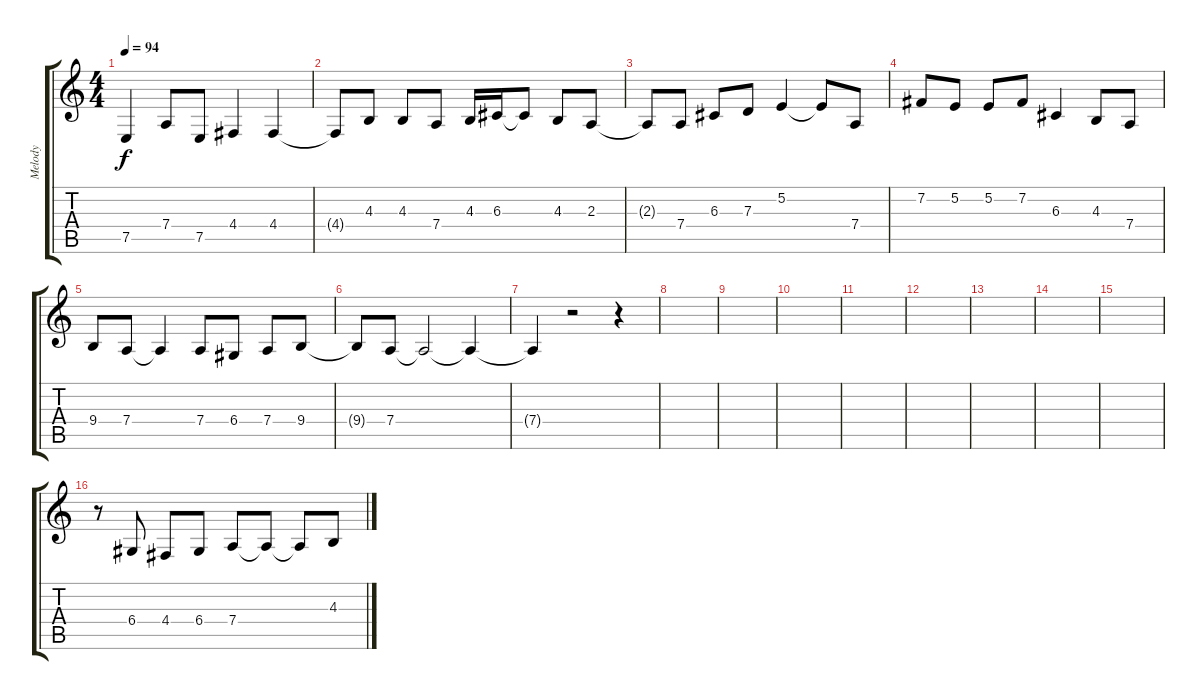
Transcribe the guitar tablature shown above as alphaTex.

\track ("Melody" "Melody") {instrument sitar}
\staff {score tabs}
\tuning (E4 B3 G3 D3 A2 E2) {hide}
\ts (4 4)
\tempo 94
\clef g2
\ks c
7.5{t}.4{dy f} 7.4.8 7.5.8 4.4.4 4.4.4 |
4.4{t}.8 4.3.8 4.3.8 7.4.8 4.3.16 6.3.16 6.3{t}.8 4.3.8 2.3.8 |
2.3{t}.8 7.4.8 6.3.8 7.3.8 5.2.4 5.2{t}.8 7.4.8 |
7.2.8 5.2.8 5.2.8 7.2.8 6.3.4 4.3.8 7.4.8 |
9.4.8 7.4.8 7.4{t}.4 7.4.8 6.4.8 7.4.8 9.4.8 |
9.4{t}.8 7.4.8 7.4{t}.2 7.4{t}.4 |
7.4{t}.4 r.2 r.4 |
|
|
|
|
|
|
|
|
r.8 6.4.8 4.4.8 6.4.8 7.4.8 7.4{t}.8 7.4{t}.8 4.3.8
